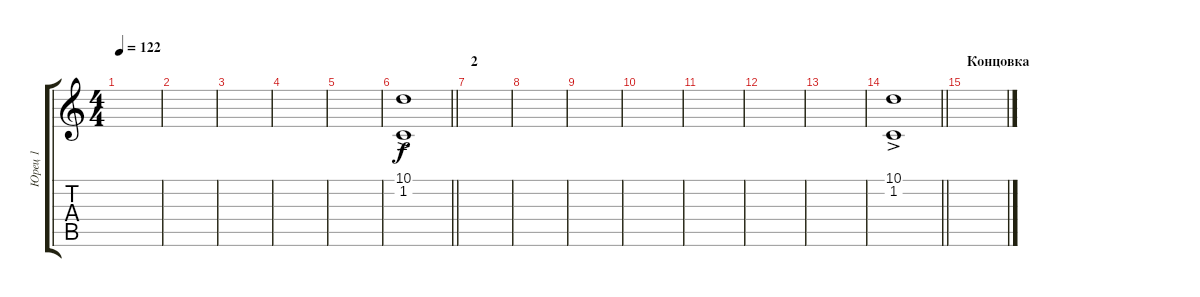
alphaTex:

\track ("Юрец 1" "Юрец 1") {instrument seashore}
\staff {score tabs}
\tuning (E4 B3 G3 D3 A2 E2) {hide}
\ts (4 4)
\tempo 122
\clef g2
\ks c
|
|
|
|
|
\barLineRight lightlight
(10.1{ac} 1.2).1{volume 8} |
\section ("" "2")
|
|
|
|
|
|
|
\barLineRight lightlight
(10.1{ac} 1.2).1{volume 8} |
\section ("" "Концовка")
